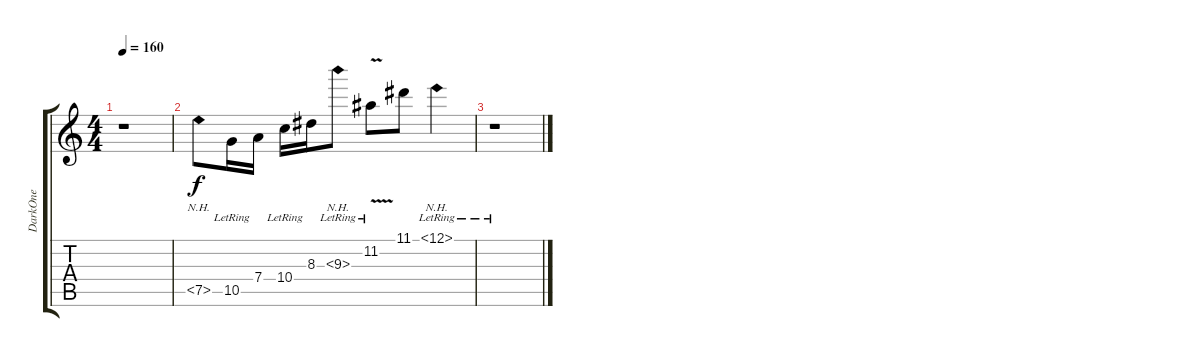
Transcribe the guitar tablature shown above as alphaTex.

\track ("DarkOne" "DarkOne") {instrument acousticguitarsteel}
\staff {score tabs}
\tuning (E4 B3 G3 D3 A2 E2) {hide}
\ts (4 4)
\tempo 160
\clef g2
\ks c
r.1{dy f} |
7.5{nh}.8 10.5{lr}.16 7.4.16 10.4{lr}.16 8.3.16 9.3{nh lr}.8 11.2{v lr}.8 11.1.8 12.1{nh lr}.4 |
r.1
